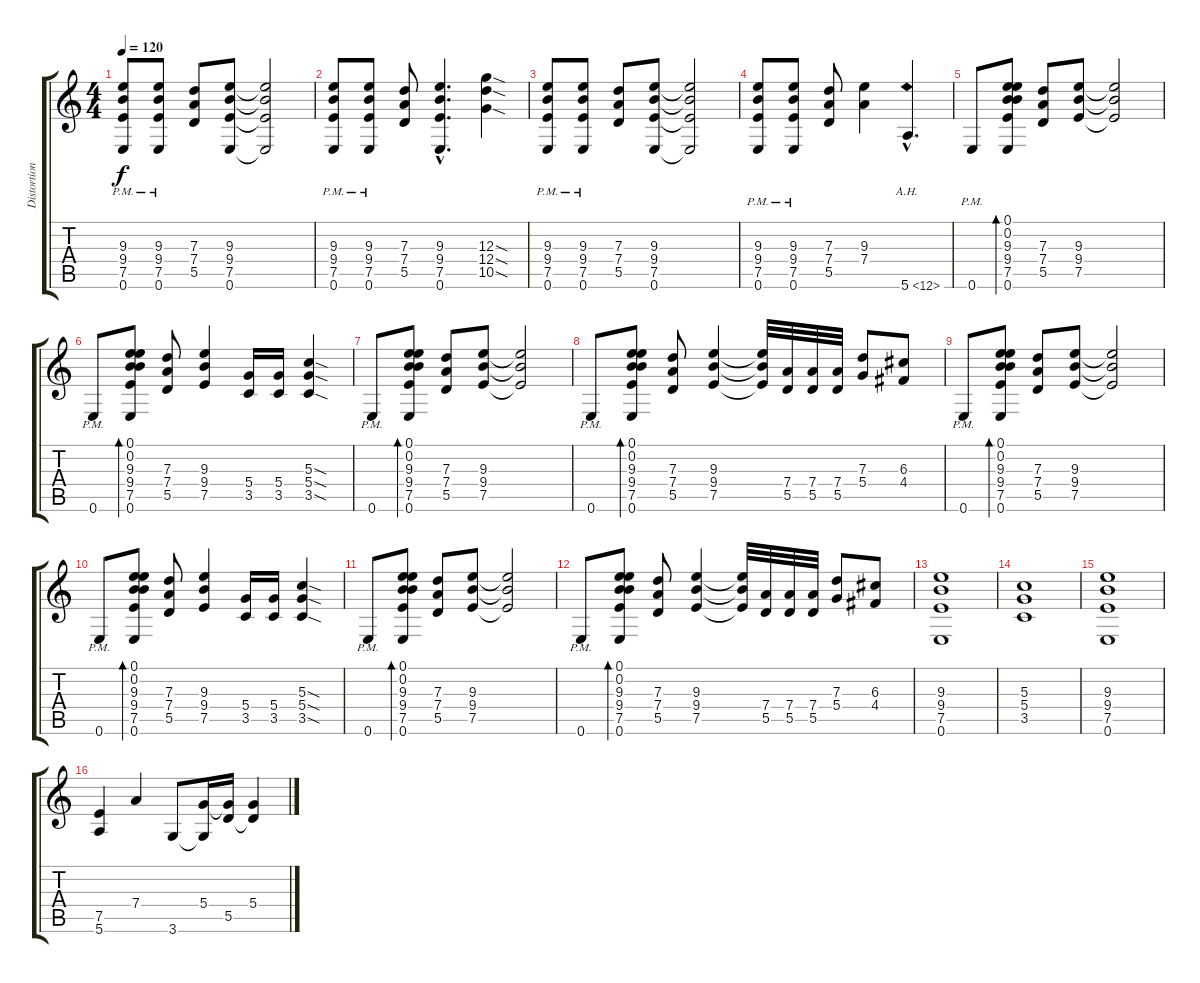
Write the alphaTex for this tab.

\track ("Distortion Guitar 1" "Distortion") {instrument distortionguitar}
\staff {score tabs}
\tuning (E4 B3 G3 D3 A2 E2) {hide}
\ts (4 4)
\tempo 120
\clef g2
\ks c
(9.3 9.4 7.5 0.6{pm}).8{dy f} (9.3 9.4 7.5 0.6{pm}).8 (7.3 7.4 5.5).8 (9.3 9.4 7.5 0.6).8 (9.3{t} 9.4{t} 7.5{t} 0.6{t}).2 |
(9.3 9.4 7.5 0.6{pm}).8 (9.3 9.4 7.5 0.6{pm}).8 (7.3 7.4 5.5).8 (9.3{hac} 9.4{hac} 7.5{hac} 0.6{hac}).4{d} (12.3{sod} 12.4{sod} 10.5{sod}).4 |
(9.3 9.4 7.5 0.6{pm}).8 (9.3 9.4 7.5 0.6{pm}).8 (7.3 7.4 5.5).8 (9.3 9.4 7.5 0.6).8 (9.3{t} 9.4{t} 7.5{t} 0.6{t}).2 |
(9.3 9.4 7.5 0.6{pm}).8 (9.3 9.4 7.5 0.6{pm}).8 (7.3 7.4 5.5).8 (9.3 7.4).4 5.6{ah 7 hac}.4{d} |
0.6{pm}.8 (0.1 0.2 9.3 9.4 7.5 0.6).8{bd 60} (7.3 7.4 5.5).8 (9.3 9.4 7.5).8 (9.3{t} 9.4{t} 7.5{t}).2 |
0.6{pm}.8 (0.1 0.2 9.3 9.4 7.5 0.6).8{bd 60} (7.3 7.4 5.5).8 (9.3 9.4 7.5).4 (5.4 3.5).16 (5.4 3.5).16 (5.3{sod} 5.4{sod} 3.5{sod}).4 |
0.6{pm}.8 (0.1 0.2 9.3 9.4 7.5 0.6).8{bd 60} (7.3 7.4 5.5).8 (9.3 9.4 7.5).8 (9.3{t} 9.4{t} 7.5{t}).2 |
0.6{pm}.8 (0.1 0.2 9.3 9.4 7.5 0.6).8{bd 60} (7.3 7.4 5.5).8 (9.3 9.4 7.5).4 (9.3{t} 9.4{t} 7.5{t}).32 (7.4 5.5).32 (7.4 5.5).32 (7.4 5.5).32 (7.3 5.4).8 (6.3 4.4).8 |
0.6{pm}.8 (0.1 0.2 9.3 9.4 7.5 0.6).8{bd 60} (7.3 7.4 5.5).8 (9.3 9.4 7.5).8 (9.3{t} 9.4{t} 7.5{t}).2 |
0.6{pm}.8 (0.1 0.2 9.3 9.4 7.5 0.6).8{bd 60} (7.3 7.4 5.5).8 (9.3 9.4 7.5).4 (5.4 3.5).16 (5.4 3.5).16 (5.3{sod} 5.4{sod} 3.5{sod}).4 |
0.6{pm}.8 (0.1 0.2 9.3 9.4 7.5 0.6).8{bd 60} (7.3 7.4 5.5).8 (9.3 9.4 7.5).8 (9.3{t} 9.4{t} 7.5{t}).2 |
0.6{pm}.8 (0.1 0.2 9.3 9.4 7.5 0.6).8{bd 60} (7.3 7.4 5.5).8 (9.3 9.4 7.5).4 (9.3{t} 9.4{t} 7.5{t}).32 (7.4 5.5).32 (7.4 5.5).32 (7.4 5.5).32 (7.3 5.4).8 (6.3 4.4).8 |
(9.3 9.4 7.5 0.6).1 |
(5.3 5.4 3.5).1 |
(9.3 9.4 7.5 0.6).1 |
(7.5 5.6).4 7.4.4 3.6.8 (5.4 3.6{t}).16 (5.4{t} 5.5).16 (5.4 5.5{t}).4
